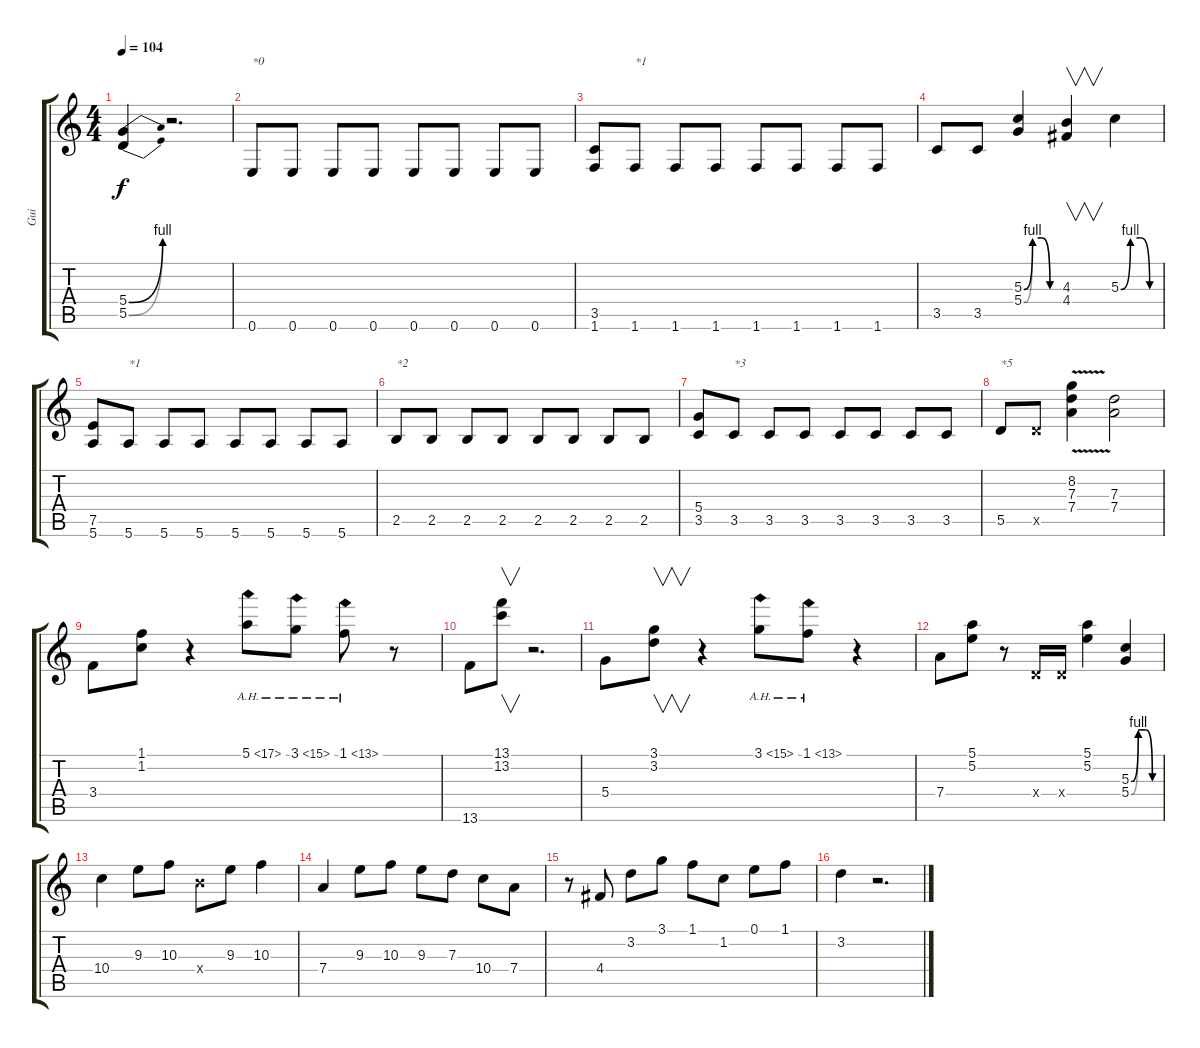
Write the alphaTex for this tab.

\track ("Gui" "Gui") {instrument distortionguitar}
\staff {score tabs}
\tuning (E4 B3 G3 D3 A2 E2) {hide}
\ts (4 4)
\tempo 104
\clef g2
\ks c
(5.4{be (bend 0 0 60 4)} 5.5{be (bend 0 0 60 4)}).4{dy f} r.2{d} |
0.6.8{txt "*0"} 0.6.8 0.6.8 0.6.8 0.6.8 0.6.8 0.6.8 0.6.8 |
(3.5 1.6).8 1.6.8{txt "*1"} 1.6.8 1.6.8 1.6.8 1.6.8 1.6.8 1.6.8 |
3.5.8 3.5.8 (5.3{be (custom 0 0 15 4 30 4 45 0 60 0)} 5.4{be (custom 0 0 15 4 30 4 45 0 60 0)}).4 (4.3 4.4).4{v} 5.3{be (custom 0 0 15 4 30 4 45 0 60 0)}.4 |
(7.5 5.6).8 5.6.8{txt "*1"} 5.6.8 5.6.8 5.6.8 5.6.8 5.6.8 5.6.8 |
2.5.8{txt "*2"} 2.5.8 2.5.8 2.5.8 2.5.8 2.5.8 2.5.8 2.5.8 |
(5.4 3.5).8 3.5.8{txt "*3"} 3.5.8 3.5.8 3.5.8 3.5.8 3.5.8 3.5.8 |
5.5.8{txt "*5"} 5.5{x}.8 (8.2{v} 7.3{v} 7.4{v}).4 (7.3 7.4).2 |
3.4.8 (1.1 1.2).8 r.4 5.1{ah 12}.8 3.1{ah 12}.8 1.1{ah 12}.8 r.8 |
13.6.8 (13.1 13.2).8{v} r.2{d} |
5.4.8 (3.1 3.2).8{v} r.4 3.1{ah 12}.8 1.1{ah 12}.8 r.4 |
7.4.8 (5.1 5.2).8 r.8 0.4{x}.16 0.4{x}.16 (5.1 5.2).4 (5.3{be (custom 0 0 15 4 30 4 45 0 60 0)} 5.4{be (custom 0 0 15 4 30 4 45 0 60 0)}).4 |
10.4.4{volume 10 balance 10 instrument electricguitarclean} 9.3.8 10.3.8 9.4{x}.8 9.3.8 10.3.4 |
7.4.4 9.3.8 10.3.8 9.3.8 7.3.8 10.4.8 7.4.8 |
r.8 4.4.8 3.2.8 3.1.8 1.1.8 1.2.8 0.1.8 1.1.8 |
3.2.4 r.2{d}
